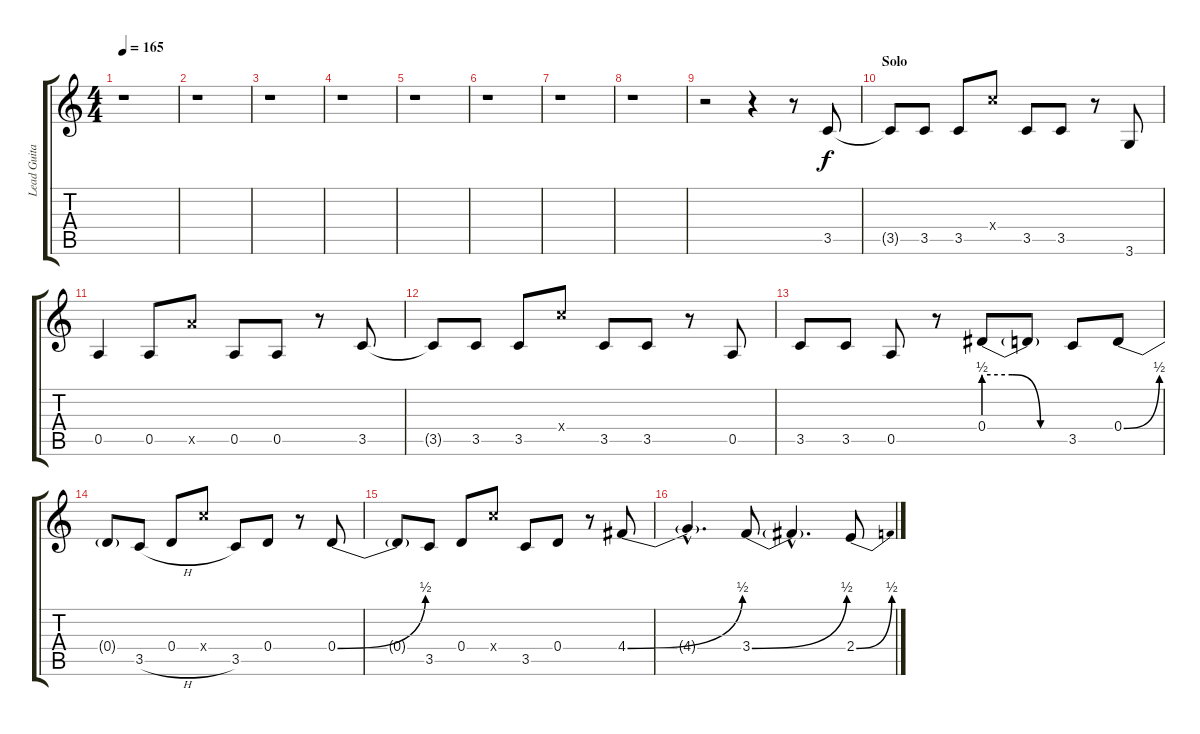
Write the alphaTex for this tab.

\track ("Lead Guitar Overdub (Slash)" "Lead Guita") {instrument overdrivenguitar}
\staff {score tabs}
\tuning (E4 B3 G3 D3 A2 E2) {hide}
\ts (4 4)
\tempo 165
\clef g2
\ks c
r.1{dy f} |
r.1 |
r.1 |
r.1 |
r.1 |
r.1 |
r.1 |
r.1 |
r.2 r.4 r.8 3.5.8 |
\section ("" "Solo")
3.5{t}.8 3.5.8 3.5.8 10.4{x}.8 3.5.8 3.5.8 r.8 3.6.8 |
0.5.4 0.5.8 12.5{x}.8 0.5.8 0.5.8 r.8 3.5.8 |
3.5{t}.8 3.5.8 3.5.8 10.4{x}.8 3.5.8 3.5.8 r.8 0.5.8 |
3.5.8 3.5.8 0.5.8 r.8 0.4{be (custom 0 2 20 2 40 0 60 0)}.8 0.4{t}.8 3.5.8 0.4{be (bend 0 0 60 2)}.8 |
0.4{t}.8 3.5{h}.8 0.4.8 10.4{x}.8 3.5.8 0.4.8 r.8 0.4{be (bend 0 0 60 2)}.8 |
0.4{t}.8 3.5.8 0.4.8 10.4{x}.8 3.5.8 0.4.8 r.8 4.4{be (bend 0 0 60 2)}.8 |
4.4{hac t}.4{d} 3.4{be (bend 0 0 60 2)}.8 3.4{hac t}.4{d} 2.4{be (bend 0 0 60 2)}.8
